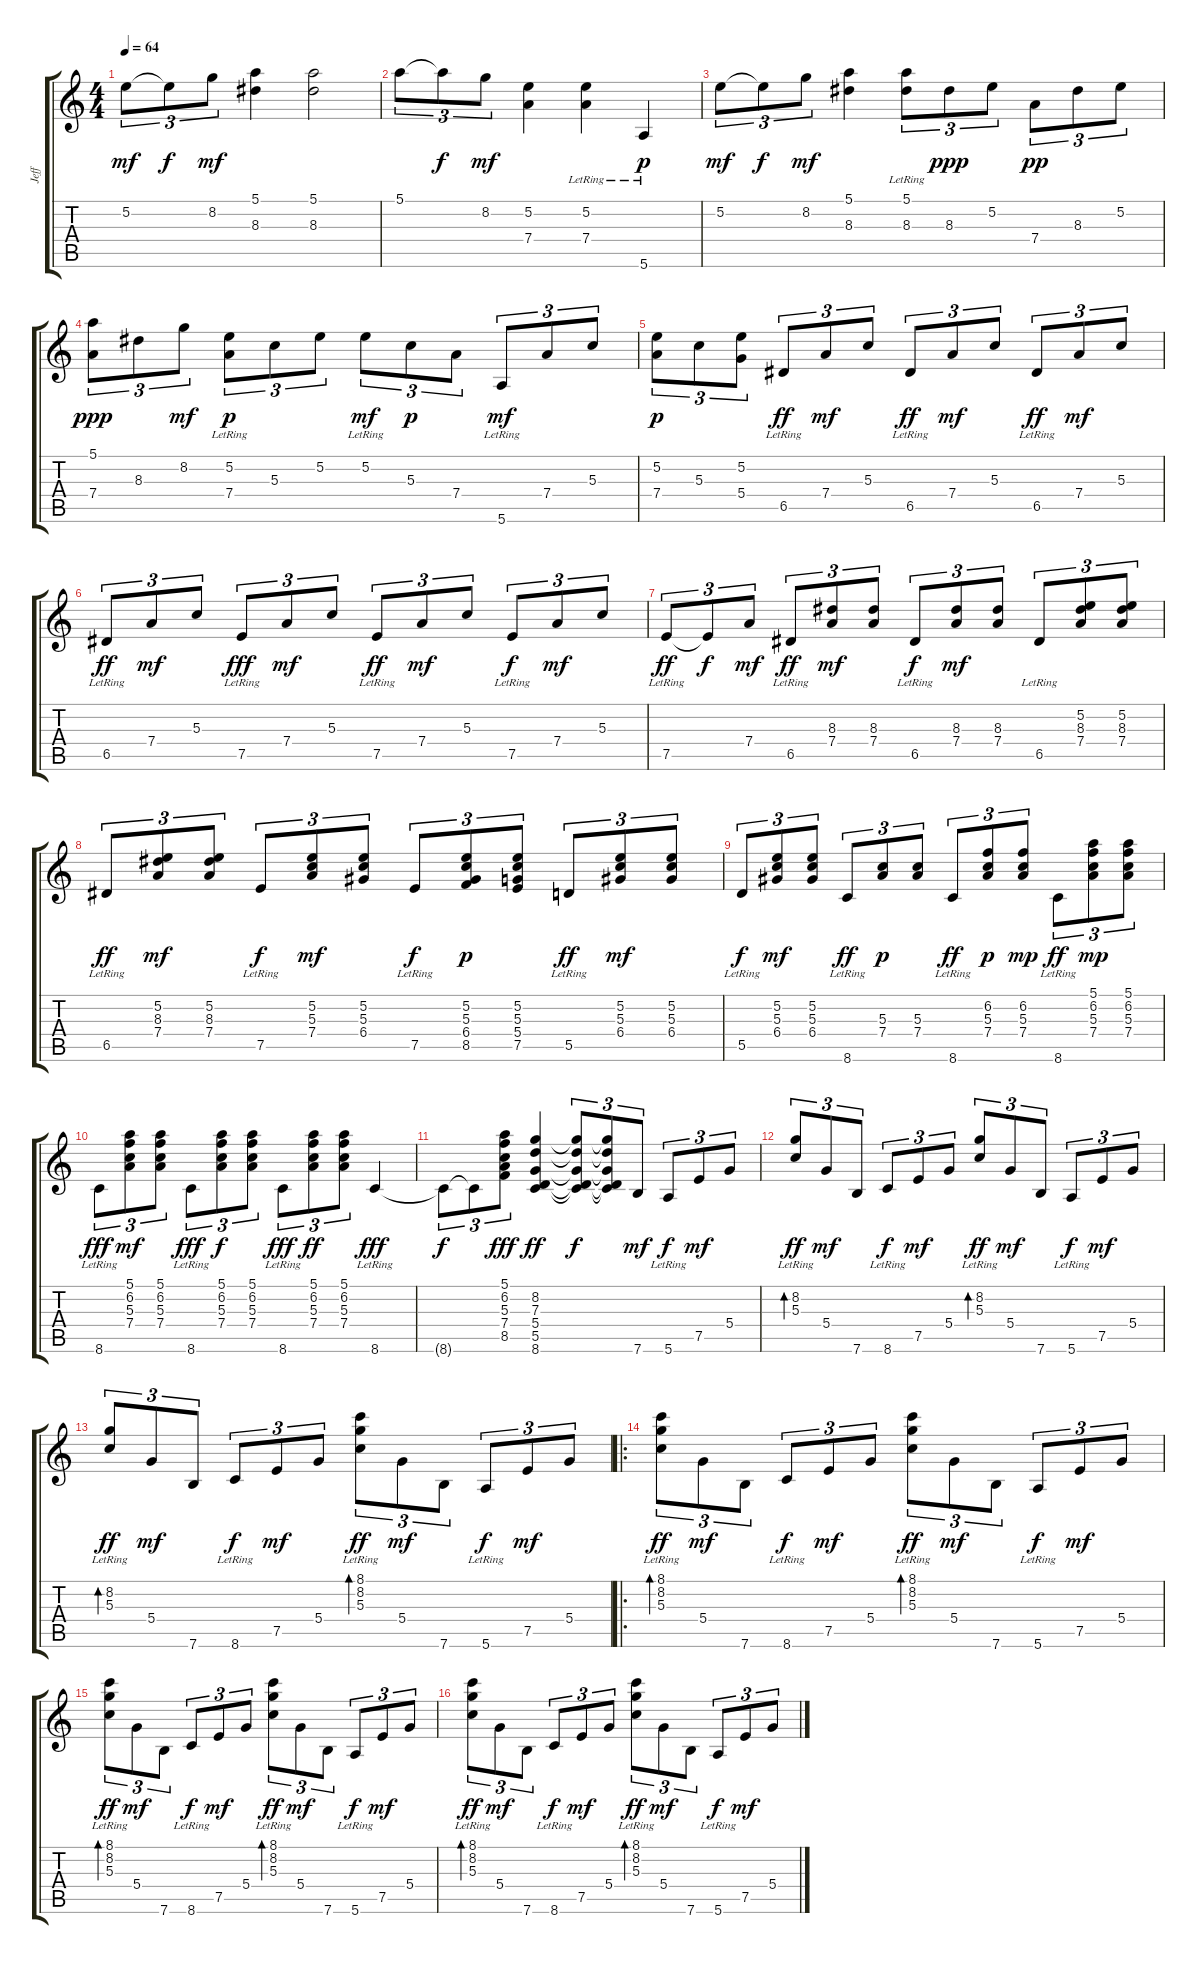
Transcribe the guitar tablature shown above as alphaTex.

\track ("Jeff" "Jeff") {instrument acousticguitarnylon}
\staff {score tabs}
\tuning (E4 B3 G3 D3 A2 E2) {hide}
\ts (4 4)
\tempo 64
\clef g2
\ks c
5.2.8{tu (3 2) dy mf instrument acousticguitarnylon} 5.2{t}.8{tu (3 2) dy f} 8.2.8{tu (3 2) dy mf} (5.1 8.3).4 (5.1 8.3).2 |
5.1.8{tu (3 2)} 5.1{t}.8{tu (3 2) dy f} 8.2.8{tu (3 2) dy mf} (5.2 7.4).4 (5.2{lr} 7.4).4 5.6{lr}.4{dy p} |
5.2.8{tu (3 2) dy mf} 5.2{t}.8{tu (3 2) dy f} 8.2.8{tu (3 2) dy mf} (5.1 8.3).4 (5.1{lr} 8.3).8{tu (3 2)} 8.3.8{tu (3 2) dy ppp} 5.2.8{tu (3 2)} 7.4.8{tu (3 2) dy pp} 8.3.8{tu (3 2)} 5.2.8{tu (3 2)} |
(5.1 7.4).8{tu (3 2) dy ppp} 8.3.8{tu (3 2)} 8.2.8{tu (3 2) dy mf} (5.2{lr} 7.4).8{tu (3 2) dy p} 5.3.8{tu (3 2)} 5.2.8{tu (3 2)} 5.2{lr}.8{tu (3 2) dy mf} 5.3.8{tu (3 2) dy p} 7.4.8{tu (3 2)} 5.6{lr}.8{tu (3 2) dy mf} 7.4.8{tu (3 2)} 5.3.8{tu (3 2)} |
(5.2 7.4).8{tu (3 2) dy p} 5.3.8{tu (3 2)} (5.2 5.4).8{tu (3 2)} 6.5{lr}.8{tu (3 2) dy ff} 7.4.8{tu (3 2) dy mf} 5.3.8{tu (3 2)} 6.5{lr}.8{tu (3 2) dy ff} 7.4.8{tu (3 2) dy mf} 5.3.8{tu (3 2)} 6.5{lr}.8{tu (3 2) dy ff} 7.4.8{tu (3 2) dy mf} 5.3.8{tu (3 2)} |
6.5{lr}.8{tu (3 2) dy ff} 7.4.8{tu (3 2) dy mf} 5.3.8{tu (3 2)} 7.5{lr}.8{tu (3 2) dy fff} 7.4.8{tu (3 2) dy mf} 5.3.8{tu (3 2)} 7.5{lr}.8{tu (3 2) dy ff} 7.4.8{tu (3 2) dy mf} 5.3.8{tu (3 2)} 7.5{lr}.8{tu (3 2) dy f} 7.4.8{tu (3 2) dy mf} 5.3.8{tu (3 2)} |
7.5{lr}.8{tu (3 2) dy ff} 7.5{t}.8{tu (3 2) dy f} 7.4.8{tu (3 2) dy mf} 6.5{lr}.8{tu (3 2) dy ff} (8.3 7.4).8{tu (3 2) dy mf} (8.3 7.4).8{tu (3 2)} 6.5{lr}.8{tu (3 2) dy f} (8.3 7.4).8{tu (3 2) dy mf} (8.3 7.4).8{tu (3 2)} 6.5{lr}.8{tu (3 2)} (5.2 8.3 7.4).8{tu (3 2)} (5.2 8.3 7.4).8{tu (3 2)} |
6.5{lr}.8{tu (3 2) dy ff} (5.2 8.3 7.4).8{tu (3 2) dy mf} (5.2 8.3 7.4).8{tu (3 2)} 7.5{lr}.8{tu (3 2) dy f} (5.2 5.3 7.4).8{tu (3 2) dy mf} (5.2 5.3 6.4).8{tu (3 2)} 7.5{lr}.8{tu (3 2) dy f} (5.2 5.3 6.4 8.5).8{tu (3 2) dy p} (5.2 5.3 5.4 7.5).8{tu (3 2)} 5.5{lr}.8{tu (3 2) dy ff} (5.2 5.3 6.4).8{tu (3 2) dy mf} (5.2 5.3 6.4).8{tu (3 2)} |
5.5{lr}.8{tu (3 2) dy f} (5.2 5.3 6.4).8{tu (3 2) dy mf} (5.2 5.3 6.4).8{tu (3 2)} 8.6{lr}.8{tu (3 2) dy ff} (5.3 7.4).8{tu (3 2) dy p} (5.3 7.4).8{tu (3 2)} 8.6{lr}.8{tu (3 2) dy ff} (6.2 5.3 7.4).8{tu (3 2) dy p} (6.2 5.3 7.4).8{tu (3 2) dy mp} 8.6{lr}.8{tu (3 2) dy ff} (5.1 6.2 5.3 7.4).8{tu (3 2) dy mp} (5.1 6.2 5.3 7.4).8{tu (3 2)} |
8.6{lr}.8{tu (3 2) dy fff} (5.1 6.2 5.3 7.4).8{tu (3 2) dy mf} (5.1 6.2 5.3 7.4).8{tu (3 2)} 8.6{lr}.8{tu (3 2) dy fff} (5.1 6.2 5.3 7.4).8{tu (3 2) dy f} (5.1 6.2 5.3 7.4).8{tu (3 2)} 8.6{lr}.8{tu (3 2) dy fff} (5.1 6.2 5.3 7.4).8{tu (3 2) dy ff} (5.1 6.2 5.3 7.4).8{tu (3 2)} 8.6{lr}.4{dy fff} |
8.6{t}.8{tu (3 2) dy f} 8.6{t}.8{tu (3 2)} (5.1 6.2 5.3 7.4 8.5).8{tu (3 2) dy fff} (8.2 7.3 5.4 5.5 8.6).4{dy ff} (8.2{t} 7.3{t} 5.4{t} 5.5{t} 8.6{t}).8{tu (3 2) dy f} (8.2{t} 7.3{t} 5.4{t} 5.5{t} 8.6{t}).8{tu (3 2)} 7.6.8{tu (3 2) dy mf} 5.6{lr}.8{tu (3 2) dy f} 7.5.8{tu (3 2) dy mf} 5.4.8{tu (3 2)} |
(8.2{lr} 5.3{lr}).8{tu (3 2) bd 60 dy ff} 5.4.8{tu (3 2) dy mf} 7.6.8{tu (3 2)} 8.6{lr}.8{tu (3 2) dy f} 7.5.8{tu (3 2) dy mf} 5.4.8{tu (3 2)} (8.2{lr} 5.3{lr}).8{tu (3 2) bd 60 dy ff} 5.4.8{tu (3 2) dy mf} 7.6.8{tu (3 2)} 5.6{lr}.8{tu (3 2) dy f} 7.5.8{tu (3 2) dy mf} 5.4.8{tu (3 2)} |
(8.2{lr} 5.3{lr}).8{tu (3 2) bd 60 dy ff} 5.4.8{tu (3 2) dy mf} 7.6.8{tu (3 2)} 8.6{lr}.8{tu (3 2) dy f} 7.5.8{tu (3 2) dy mf} 5.4.8{tu (3 2)} (8.1{lr} 8.2{lr} 5.3{lr}).8{tu (3 2) bd 60 dy ff} 5.4.8{tu (3 2) dy mf} 7.6.8{tu (3 2)} 5.6{lr}.8{tu (3 2) dy f} 7.5.8{tu (3 2) dy mf} 5.4.8{tu (3 2)} |
\ro
(8.1{lr} 8.2{lr} 5.3{lr}).8{tu (3 2) bd 60 dy ff} 5.4.8{tu (3 2) dy mf} 7.6.8{tu (3 2)} 8.6{lr}.8{tu (3 2) dy f} 7.5.8{tu (3 2) dy mf} 5.4.8{tu (3 2)} (8.1{lr} 8.2{lr} 5.3{lr}).8{tu (3 2) bd 60 dy ff} 5.4.8{tu (3 2) dy mf} 7.6.8{tu (3 2)} 5.6{lr}.8{tu (3 2) dy f} 7.5.8{tu (3 2) dy mf} 5.4.8{tu (3 2)} |
(8.1{lr} 8.2{lr} 5.3{lr}).8{tu (3 2) bd 60 dy ff} 5.4.8{tu (3 2) dy mf} 7.6.8{tu (3 2)} 8.6{lr}.8{tu (3 2) dy f} 7.5.8{tu (3 2) dy mf} 5.4.8{tu (3 2)} (8.1{lr} 8.2{lr} 5.3{lr}).8{tu (3 2) bd 60 dy ff} 5.4.8{tu (3 2) dy mf} 7.6.8{tu (3 2)} 5.6{lr}.8{tu (3 2) dy f} 7.5.8{tu (3 2) dy mf} 5.4.8{tu (3 2)} |
(8.1{lr} 8.2{lr} 5.3{lr}).8{tu (3 2) bd 60 dy ff} 5.4.8{tu (3 2) dy mf} 7.6.8{tu (3 2)} 8.6{lr}.8{tu (3 2) dy f} 7.5.8{tu (3 2) dy mf} 5.4.8{tu (3 2)} (8.1{lr} 8.2{lr} 5.3{lr}).8{tu (3 2) bd 60 dy ff} 5.4.8{tu (3 2) dy mf} 7.6.8{tu (3 2)} 5.6{lr}.8{tu (3 2) dy f} 7.5.8{tu (3 2) dy mf} 5.4.8{tu (3 2)}
